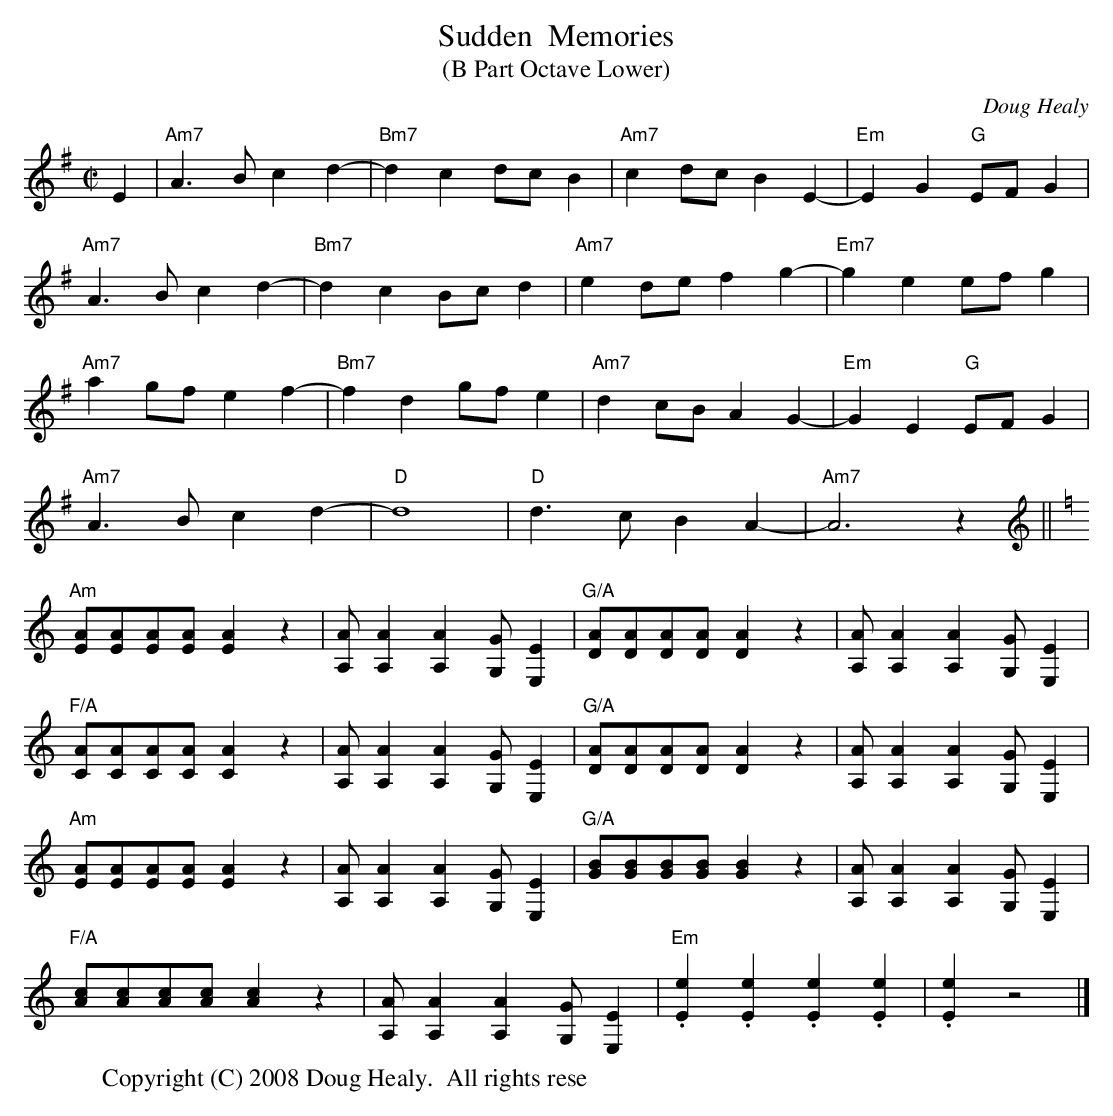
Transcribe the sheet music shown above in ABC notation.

X:1
T:Sudden  Memories
T:(B Part Octave Lower)
M:C|
L:1/4
C:Doug Healy
K:ADor treble
E  |\
"Am7" A>Bc   d- | "Bm7" d cd/c/B      |\
"Am7" cd/c/B E- | "Em"  EG "G" E/F/G  |!
"Am7" A>Bc   d- | "Bm7" d cB/c/d      |\
"Am7" ed/e/f g- | "Em7" g ee/f/g      |!
"Am7" ag/f/e f- | "Bm7" f dg/f/e      |\
"Am7" dc/B/A G- | "Em"  GE "G" E/F/G  |!
"Am7" A>Bc   d- | "D"   d4            |\
"D"    d>cB   A- | "Am7" A3 z          ||!
K:Am treble
"Am"   [A/2E/2][A/2E/2][A/2E/2][A/2E/2][AE]z |  [A/2A,/2][AA,][AA,][G/2G,/2][EE,]  |"G/A"  [A/2D/2][A/2D/2][A/2D/2][A/2D/2][AD]z |   [A/2A,/2][AA,][AA,][G/2G,/2][EE,] |!
"F/A"   [A/2C/2][A/2C/2][A/2C/2][A/2C/2][AC]z |  [A/2A,/2][AA,][AA,][G/2G,/2][EE,]  |"G/A"  [A/2D/2][A/2D/2][A/2D/2][A/2D/2][AD]z |   [A/2A,/2][AA,][AA,][G/2G,/2][EE,] |!
"Am"   [A/2E/2][A/2E/2][A/2E/2][A/2E/2][AE]z |  [A/2A,/2][AA,][AA,][G/2G,/2][EE,]  |"G/A"  [B/2G/2][B/2G/2][B/2G/2][B/2G/2][BG]z |   [A/2A,/2][AA,][AA,][G/2G,/2][EE,] |!
"F/A"   [c/2A/2][c/2A/2][c/2A/2][c/2A/2][cA]z |  [A/2A,/2][AA,][AA,][G/2G,/2][EE,]  |"Em" .[eE].[eE].[eE].[eE] | .[eE]z2  |]
W:Copyright (C) 2008 Doug Healy.  All rights rese
